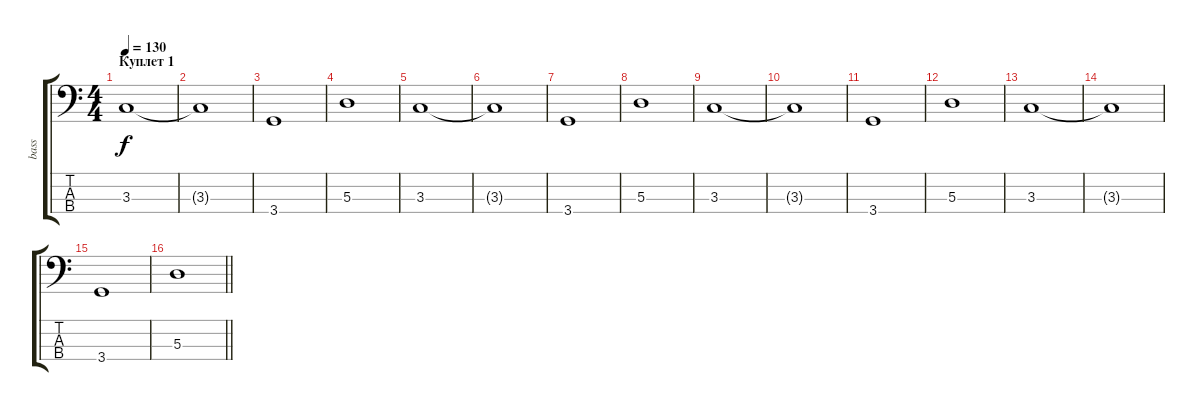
\track ("bass " "bass ") {instrument electricbassfinger}
\staff {score tabs}
\tuning (G2 D2 A1 E1) {hide}
\ts (4 4)
\section ("" "Куплет 1")
\tempo 130
\clef f4
\ks c
3.3.1{dy f} |
3.3{t}.1 |
3.4.1 |
5.3.1 |
3.3.1 |
3.3{t}.1 |
3.4.1 |
5.3.1 |
3.3.1 |
3.3{t}.1 |
3.4.1 |
5.3.1 |
3.3.1 |
3.3{t}.1 |
3.4.1 |
\barLineRight lightlight
5.3.1
